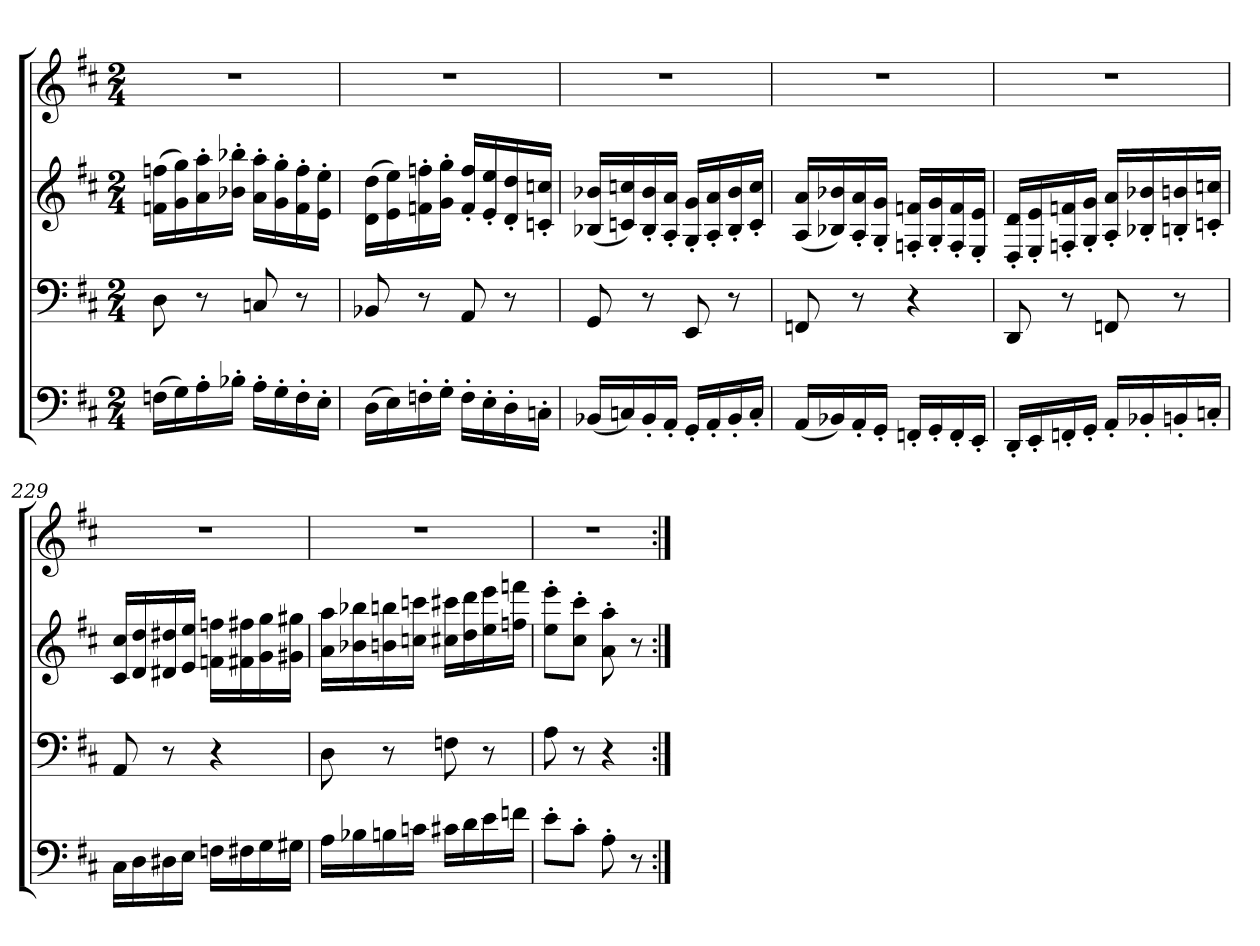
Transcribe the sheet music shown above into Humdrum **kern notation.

**kern	**kern	**kern	**kern
*part4	*part3	*part2	*part1
*staff4	*staff3	*staff2	*staff1
*clefF4	*clefF4	*clefG2	*clefG2
*k[f#c#]	*k[f#c#]	*k[f#c#]	*k[f#c#]
*D:	*D:	*D:	*D:
*M2/4	*M2/4	*M2/4	*M2/4
=	=	=	=
(16FnLL	8D	(16fn 16ffnLL	2r
16G)	.	16g 16gg)	.
16A'	8r	16a' 16aa'	.
16B-X'JJ	.	16b-X' 16bb-X'JJ	.
16A'LL	8Cn	16a' 16aa'LL	.
16G'	.	16g' 16gg'	.
16F'	8r	16f' 16ff'	.
16E'JJ	.	16e' 16ee'JJ	.
=225	=225	=225	=225
(16DLL	8BB-X	(16d 16ddLL	2r
16E)	.	16e 16ee)	.
16Fn'	8r	16fn' 16ffn'	.
16G'JJ	.	16g' 16gg'JJ	.
16F'LL	8AA	16f' 16ff'LL	.
16E'	.	16e' 16ee'	.
16D'	8r	16d' 16dd'	.
16Cn'JJ	.	16cn' 16ccn'JJ	.
=226	=226	=226	=226
(16BB-XLL	8GG	(16B-X 16b-XLL	2r
16Cn)	.	16cn 16ccn)	.
16BB-'	8r	16B-' 16b-'	.
16AA'JJ	.	16A' 16a'JJ	.
16GG'LL	8EE	16G' 16g'LL	.
16AA'	.	16A' 16a'	.
16BB-'	8r	16B-' 16b-'	.
16C'JJ	.	16c' 16cc'JJ	.
=227	=227	=227	=227
(16AALL	8FFn	(16A 16aLL	2r
16BB-X)	.	16B-X 16b-X)	.
16AA'	8r	16A' 16a'	.
16GG'JJ	.	16G' 16g'JJ	.
16FFn'LL	4r	16Fn' 16fn'LL	.
16GG'	.	16G' 16g'	.
16FF'	.	16F' 16f'	.
16EE'JJ	.	16E' 16e'JJ	.
=228	=228	=228	=228
16DD'LL	8DD	16D' 16d'LL	2r
16EE'	.	16E' 16e'	.
16FFn'	8r	16Fn' 16fn'	.
16GG'JJ	.	16G' 16g'JJ	.
16AA'LL	8FFn	16A' 16a'LL	.
16BB-X'	.	16B-X' 16b-X'	.
16BBn'	8r	16Bn' 16bn'	.
16Cn'JJ	.	16cn' 16ccn'JJ	.
=229	=229	=229	=229
16C#LL	8AA	16c# 16cc#LL	2r
16D	.	16d 16dd	.
16D#X	8r	16d#X 16dd#X	.
16EJJ	.	16e 16eeJJ	.
16FnLL	4r	16fn 16ffnLL	.
16F#X	.	16f#X 16ff#X	.
16G	.	16g 16gg	.
16G#XJJ	.	16g#X 16gg#XJJ	.
=230	=230	=230	=230
16ALL	8D	16a 16aaLL	2r
16B-X	.	16b-X 16bb-X	.
16Bn	8r	16bn 16bbn	.
16cnJJ	.	16ccn 16cccnJJ	.
16c#XLL	8Fn	16cc#X 16ccc#XLL	.
16d	.	16dd 16ddd	.
16e	8r	16ee 16eee	.
16fnJJ	.	16ffn 16fffnJJ	.
=231	=231	=231	=231
8e'L	8A	8ee' 8eee'L	2r
8c#'J	8r	8cc#' 8ccc#'J	.
8A'	4r	8a' 8aa'	.
8r	.	8r	.
=:|!	=:|!	=:|!	=:|!
*-	*-	*-	*-
